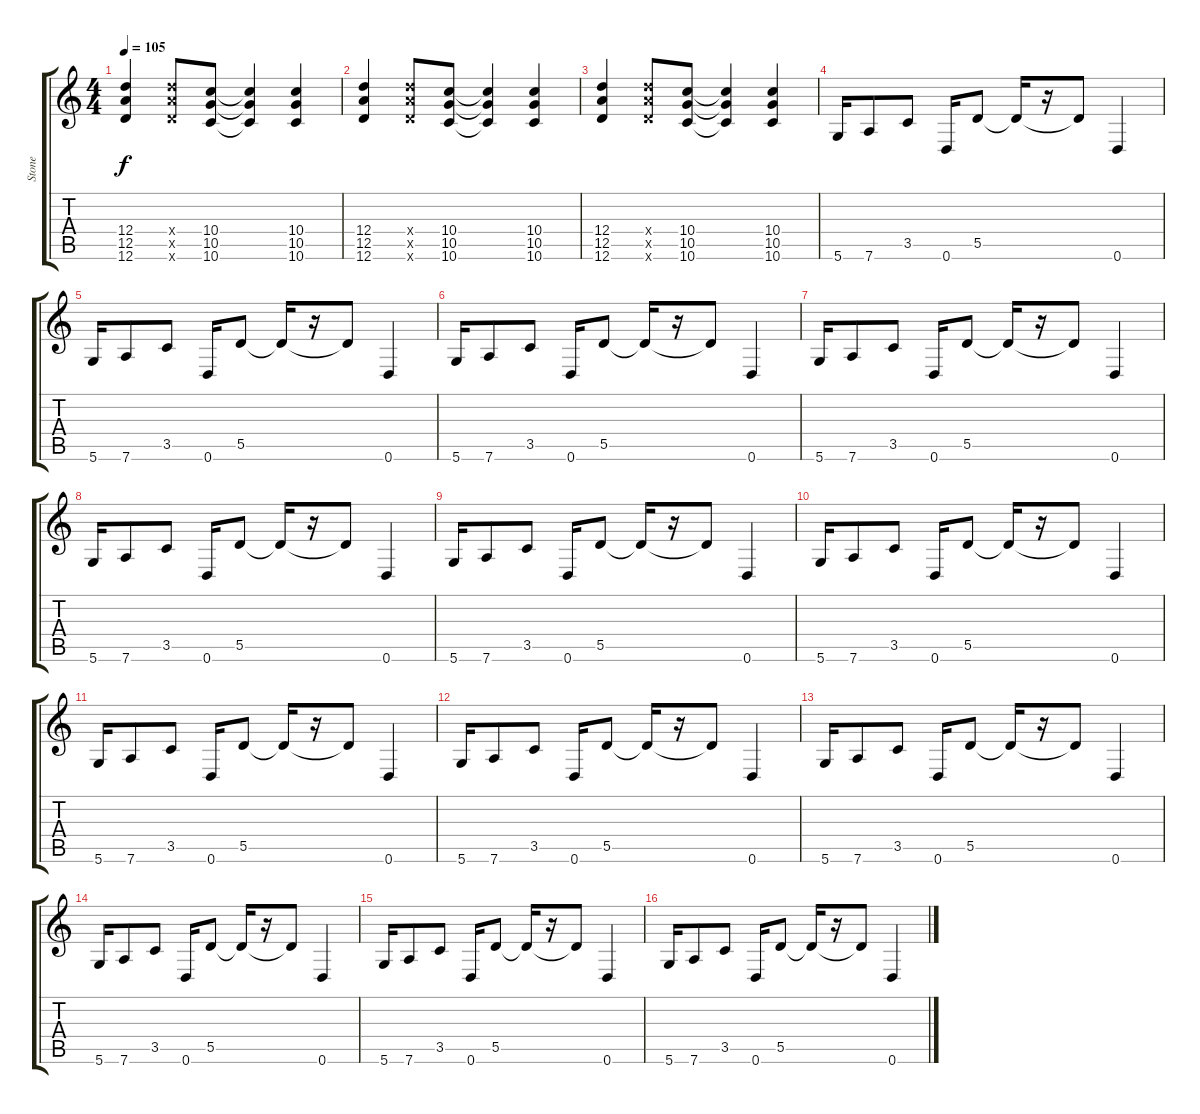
\track ("Stone" "Stone") {instrument distortionguitar}
\staff {score tabs}
\tuning (E4 B3 G3 D3 A2 D2) {hide}
\ts (4 4)
\tempo 105
\clef g2
\ks c
(12.4 12.5 12.6).4{dy f} (12.4{x} 12.5{x} 12.6{x}).8 (10.4 10.5 10.6).8 (10.4{t} 10.5{t} 10.6{t}).4 (10.4 10.5 10.6).4 |
(12.4 12.5 12.6).4 (12.4{x} 12.5{x} 12.6{x}).8 (10.4 10.5 10.6).8 (10.4{t} 10.5{t} 10.6{t}).4 (10.4 10.5 10.6).4 |
(12.4 12.5 12.6).4 (12.4{x} 12.5{x} 12.6{x}).8 (10.4 10.5 10.6).8 (10.4{t} 10.5{t} 10.6{t}).4 (10.4 10.5 10.6).4 |
5.6.16 7.6.8 3.5.8 0.6.16 5.5.8 5.5{t}.16 r.16 5.5{t}.8 0.6.4 |
5.6.16 7.6.8 3.5.8 0.6.16 5.5.8 5.5{t}.16 r.16 5.5{t}.8 0.6.4 |
5.6.16 7.6.8 3.5.8 0.6.16 5.5.8 5.5{t}.16 r.16 5.5{t}.8 0.6.4 |
5.6.16 7.6.8 3.5.8 0.6.16 5.5.8 5.5{t}.16 r.16 5.5{t}.8 0.6.4 |
5.6.16 7.6.8 3.5.8 0.6.16 5.5.8 5.5{t}.16 r.16 5.5{t}.8 0.6.4 |
5.6.16 7.6.8 3.5.8 0.6.16 5.5.8 5.5{t}.16 r.16 5.5{t}.8 0.6.4 |
5.6.16 7.6.8 3.5.8 0.6.16 5.5.8 5.5{t}.16 r.16 5.5{t}.8 0.6.4 |
5.6.16 7.6.8 3.5.8 0.6.16 5.5.8 5.5{t}.16 r.16 5.5{t}.8 0.6.4 |
5.6.16 7.6.8 3.5.8 0.6.16 5.5.8 5.5{t}.16 r.16 5.5{t}.8 0.6.4 |
5.6.16 7.6.8 3.5.8 0.6.16 5.5.8 5.5{t}.16 r.16 5.5{t}.8 0.6.4 |
5.6.16 7.6.8 3.5.8 0.6.16 5.5.8 5.5{t}.16 r.16 5.5{t}.8 0.6.4 |
5.6.16 7.6.8 3.5.8 0.6.16 5.5.8 5.5{t}.16 r.16 5.5{t}.8 0.6.4 |
5.6.16 7.6.8 3.5.8 0.6.16 5.5.8 5.5{t}.16 r.16 5.5{t}.8 0.6.4
